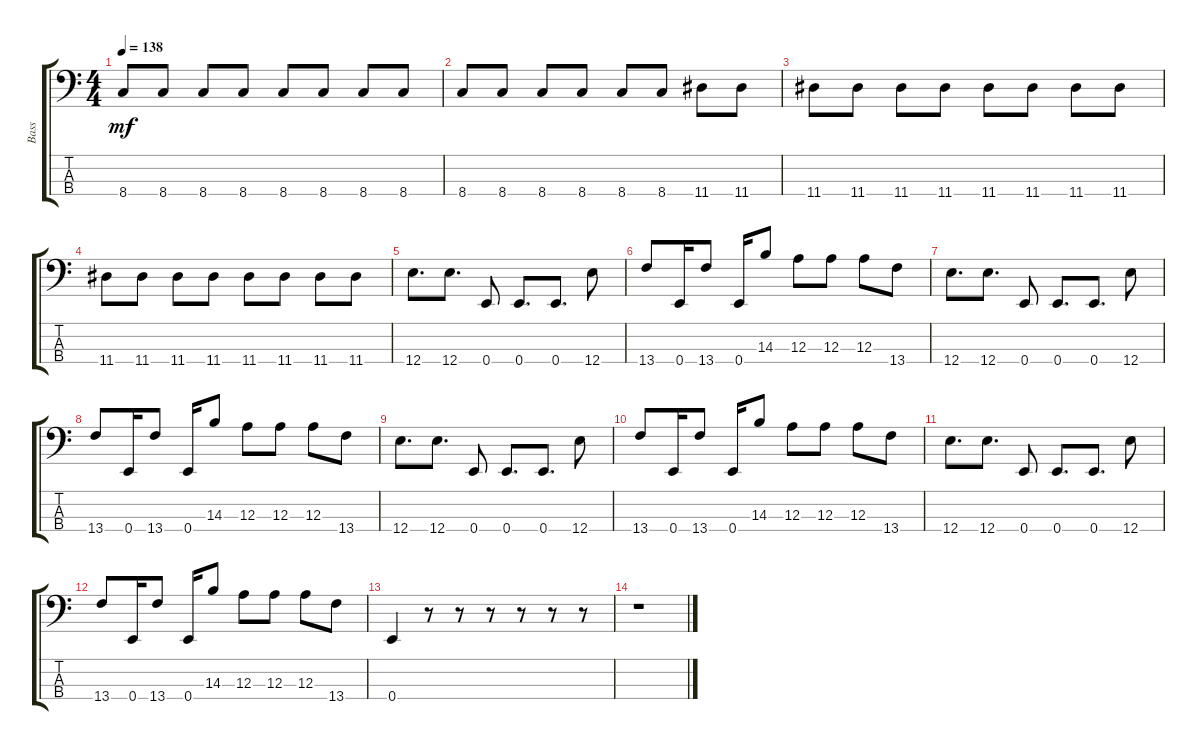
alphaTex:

\track ("Bass" "Bass") {instrument electricbassfinger}
\staff {score tabs}
\tuning (G2 D2 A1 E1) {hide}
\ts (4 4)
\tempo 138
\clef f4
\ks c
8.4.8{dy mf} 8.4.8 8.4.8 8.4.8 8.4.8 8.4.8 8.4.8 8.4.8 |
8.4.8 8.4.8 8.4.8 8.4.8 8.4.8 8.4.8 11.4.8 11.4.8 |
11.4.8 11.4.8 11.4.8 11.4.8 11.4.8 11.4.8 11.4.8 11.4.8 |
11.4.8 11.4.8 11.4.8 11.4.8 11.4.8 11.4.8 11.4.8 11.4.8 |
12.4.8{d} 12.4.8{d} 0.4.8 0.4.8{d} 0.4.8{d} 12.4.8 |
13.4.8 0.4.16 13.4.8 0.4.16 14.3.8 12.3.8 12.3.8 12.3.8 13.4.8 |
12.4.8{d} 12.4.8{d} 0.4.8 0.4.8{d} 0.4.8{d} 12.4.8 |
13.4.8 0.4.16 13.4.8 0.4.16 14.3.8 12.3.8 12.3.8 12.3.8 13.4.8 |
12.4.8{d} 12.4.8{d} 0.4.8 0.4.8{d} 0.4.8{d} 12.4.8 |
13.4.8 0.4.16 13.4.8 0.4.16 14.3.8 12.3.8 12.3.8 12.3.8 13.4.8 |
12.4.8{d} 12.4.8{d} 0.4.8 0.4.8{d} 0.4.8{d} 12.4.8 |
13.4.8 0.4.16 13.4.8 0.4.16 14.3.8 12.3.8 12.3.8 12.3.8 13.4.8 |
0.4.4 r.8 r.8 r.8 r.8 r.8 r.8 |
r.1
